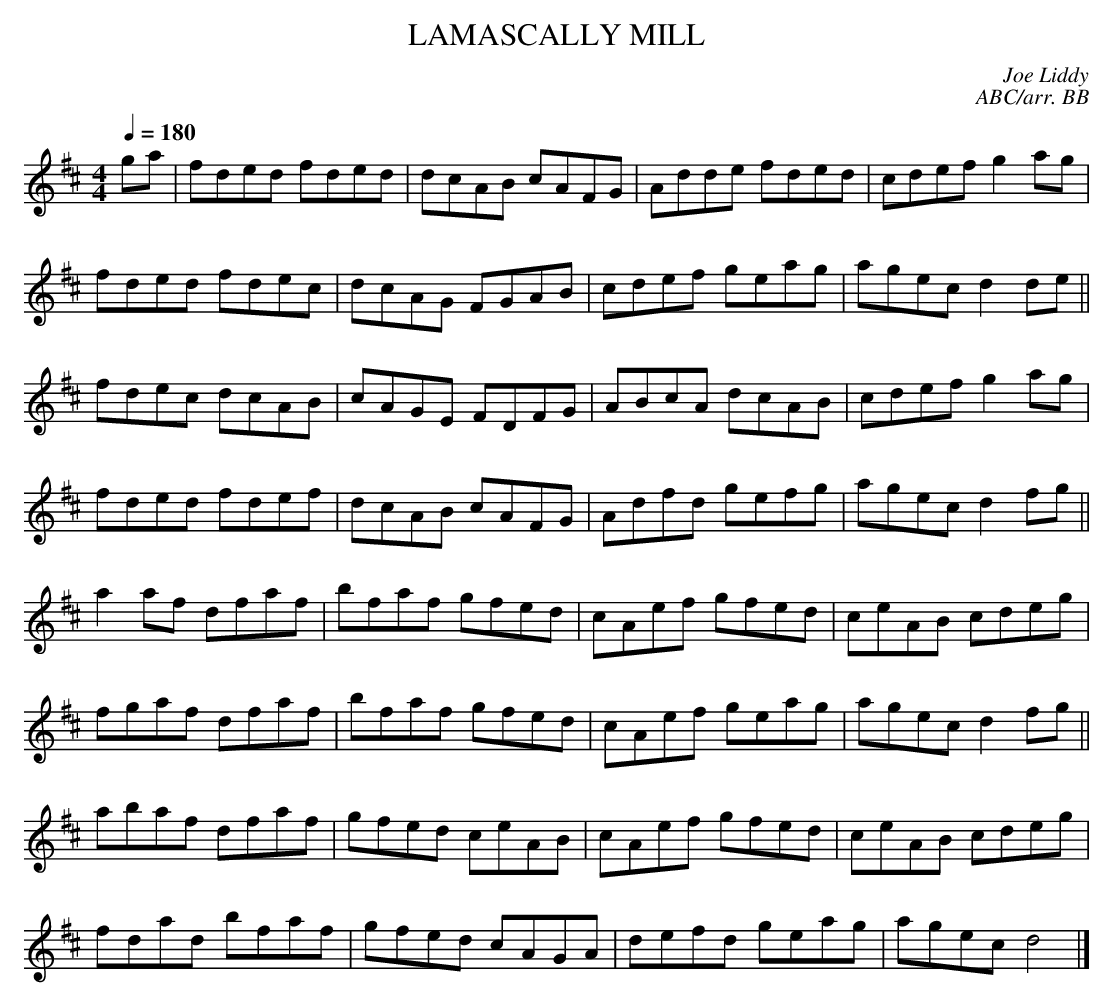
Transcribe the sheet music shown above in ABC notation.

X:1
T:LAMASCALLY MILL
C:Joe Liddy
C:ABC/arr. BB
Q:1/4=180
L:1/8
M:4/4
K:D
ga|fded fded|dcAB cAFG|Adde fded|cdef g2 ag |
fded fdec|dcAG FGAB|cdef geag|agec d2 de ||
fdec dcAB|cAGE FDFG|ABcA dcAB|cdef g2 ag |
fded fdef|dcAB cAFG|Adfd gefg|agec d2 fg ||
a2 af dfaf|bfaf gfed|cAef gfed|ceAB cdeg |
fgaf dfaf|bfaf gfed|cAef geag|agec d2 fg ||
abaf dfaf|gfed ceAB|cAef gfed|ceAB cdeg |
fdad bfaf|gfed cAGA|defd geag|agec d4 |]
